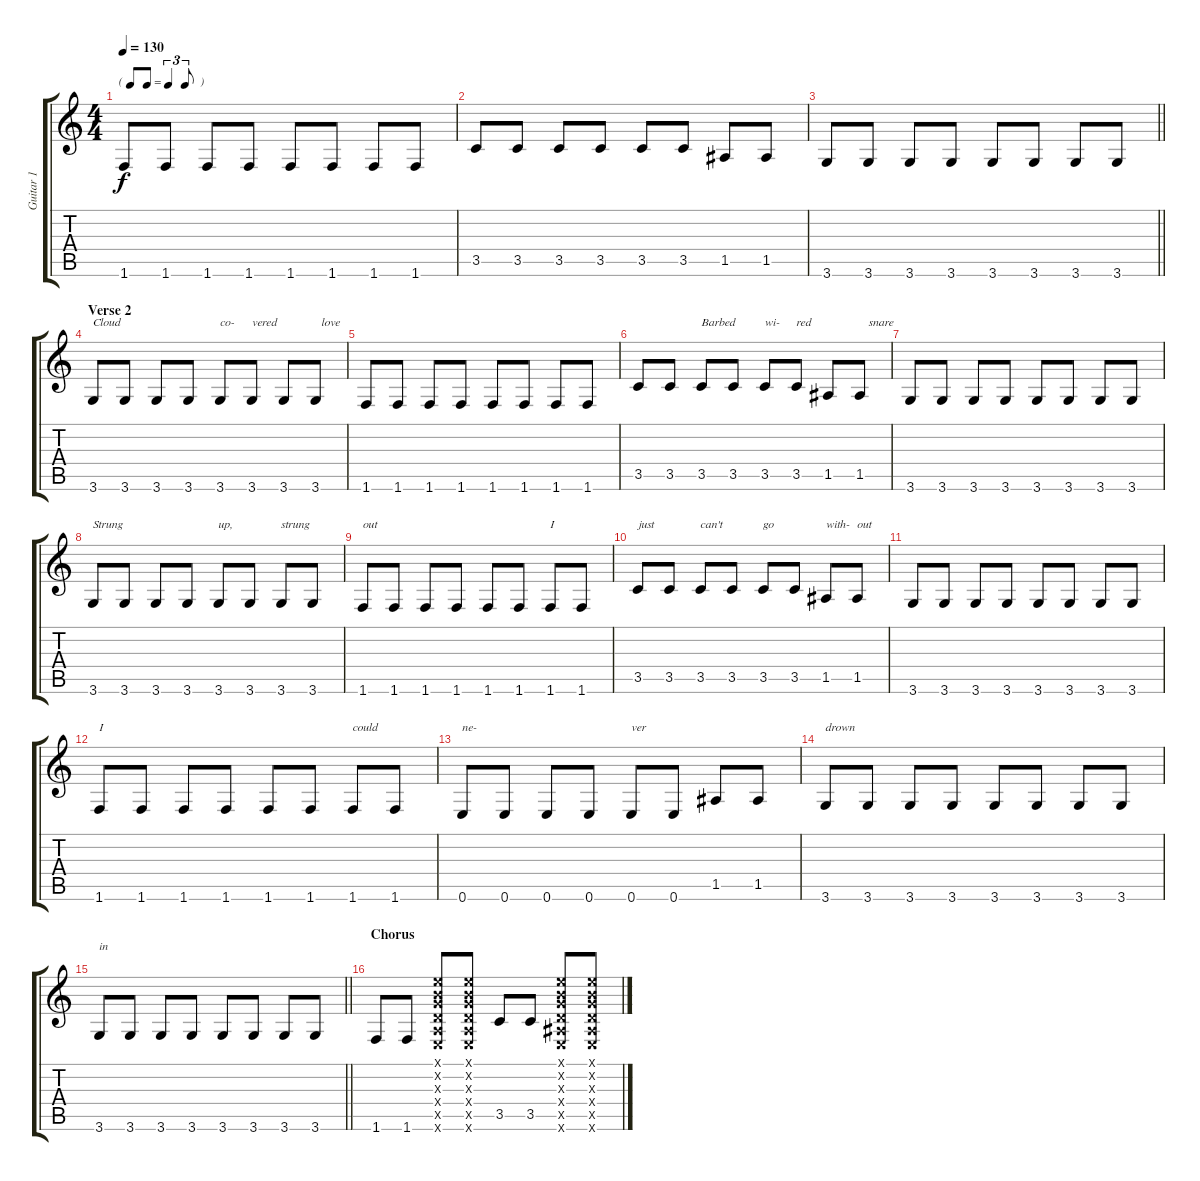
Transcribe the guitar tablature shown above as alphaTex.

\track ("Guitar 1" "Guitar 1") {instrument overdrivenguitar}
\staff {score tabs}
\tuning (E4 B3 G3 D3 A2 E2) {hide}
\ts (4 4)
\tf triplet8th
\tempo 130
\clef g2
\ks c
1.6.8{dy f} 1.6.8 1.6.8 1.6.8 1.6.8 1.6.8 1.6.8 1.6.8 |
3.5.8 3.5.8 3.5.8 3.5.8 3.5.8 3.5.8 1.5.8 1.5.8 |
\barLineRight lightlight
3.6.8 3.6.8 3.6.8 3.6.8 3.6.8 3.6.8 3.6.8 3.6.8 |
\section ("" "Verse 2")
3.6.8{txt "Cloud"} 3.6.8 3.6.8 3.6.8 3.6.8{txt "co-"} 3.6.8{txt "vered"} 3.6.8 3.6.8{txt "  love"} |
1.6.8 1.6.8 1.6.8 1.6.8 1.6.8 1.6.8 1.6.8 1.6.8 |
3.5.8 3.5.8 3.5.8{txt "Barbed"} 3.5.8 3.5.8{txt "wi-"} 3.5.8{txt "red"} 1.5.8 1.5.8{txt "   snare"} |
3.6.8 3.6.8 3.6.8 3.6.8 3.6.8 3.6.8 3.6.8 3.6.8 |
3.6.8{txt "Strung"} 3.6.8 3.6.8 3.6.8 3.6.8{txt "up,"} 3.6.8 3.6.8{txt "strung"} 3.6.8 |
1.6.8{txt "out"} 1.6.8 1.6.8 1.6.8 1.6.8 1.6.8 1.6.8{txt "I"} 1.6.8 |
3.5.8{txt "just"} 3.5.8 3.5.8{txt "can't"} 3.5.8 3.5.8{txt "go"} 3.5.8 1.5.8{txt "with-"} 1.5.8{txt "out"} |
3.6.8 3.6.8 3.6.8 3.6.8 3.6.8 3.6.8 3.6.8 3.6.8 |
1.6.8{txt "I"} 1.6.8 1.6.8 1.6.8 1.6.8 1.6.8 1.6.8{txt "could"} 1.6.8 |
0.6.8{txt "ne-"} 0.6.8 0.6.8 0.6.8 0.6.8{txt "ver"} 0.6.8 1.5.8 1.5.8 |
3.6.8{txt "drown"} 3.6.8 3.6.8 3.6.8 3.6.8 3.6.8 3.6.8 3.6.8 |
\barLineRight lightlight
3.6.8{txt "in"} 3.6.8 3.6.8 3.6.8 3.6.8 3.6.8 3.6.8 3.6.8 |
\section ("" "Chorus")
1.6.8 1.6.8 (0.1{x} 0.2{x} 0.3{x} 0.4{x} 0.5{x} 0.6{x}).8 (0.1{x} 0.2{x} 0.3{x} 0.4{x} 0.5{x} 0.6{x}).8 3.5.8 3.5.8 (0.1{x} 0.2{x} 0.3{x} 0.4{x} 1.5{x} 0.6{x}).8 (0.1{x} 0.2{x} 0.3{x} 0.4{x} 1.5{x} 0.6{x}).8
